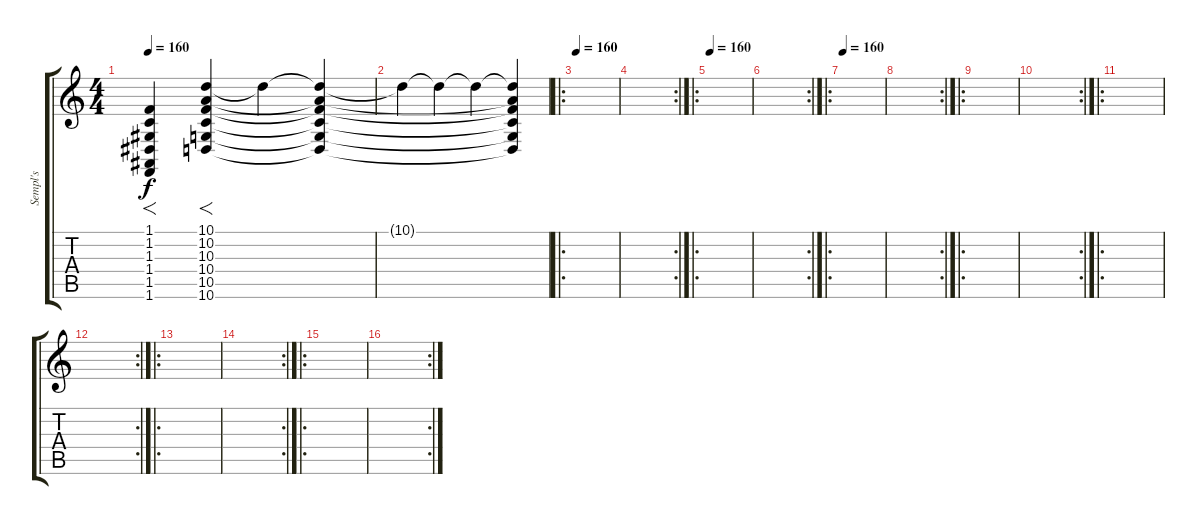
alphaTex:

\track ("Sempl's" "Sempl's") {instrument birdtweet}
\staff {score tabs}
\tuning (E4 B3 G3 D3 A2 E2) {hide}
\ts (4 4)
\tempo 160
\tempo 300
\tempo 160
\clef g2
\ks c
(1.1 1.2 1.3 1.4 1.5 1.6).4{f dy f instrument birdtweet} (10.1 10.2 10.3 10.4 10.5 10.6).4{f} 10.1{t}.4 (10.1{t} 10.2{t} 10.3{t} 10.4{t} 10.5{t} 10.6{t}).4 |
10.1{t}.4 10.1{t}.4 10.1{t}.4 (10.1{t} 10.2{t} 10.3{t} 10.4{t} 10.5{t} 10.6{t}).4 |
\ro
\tempo 160
|
\rc 2
|
\ro
\tempo 160
|
\rc 2
|
\ro
\tempo 160
|
\rc 2
|
\ro
|
\rc 2
|
\ro
|
\rc 2
|
\ro
|
\rc 2
|
\ro
|
\rc 2
